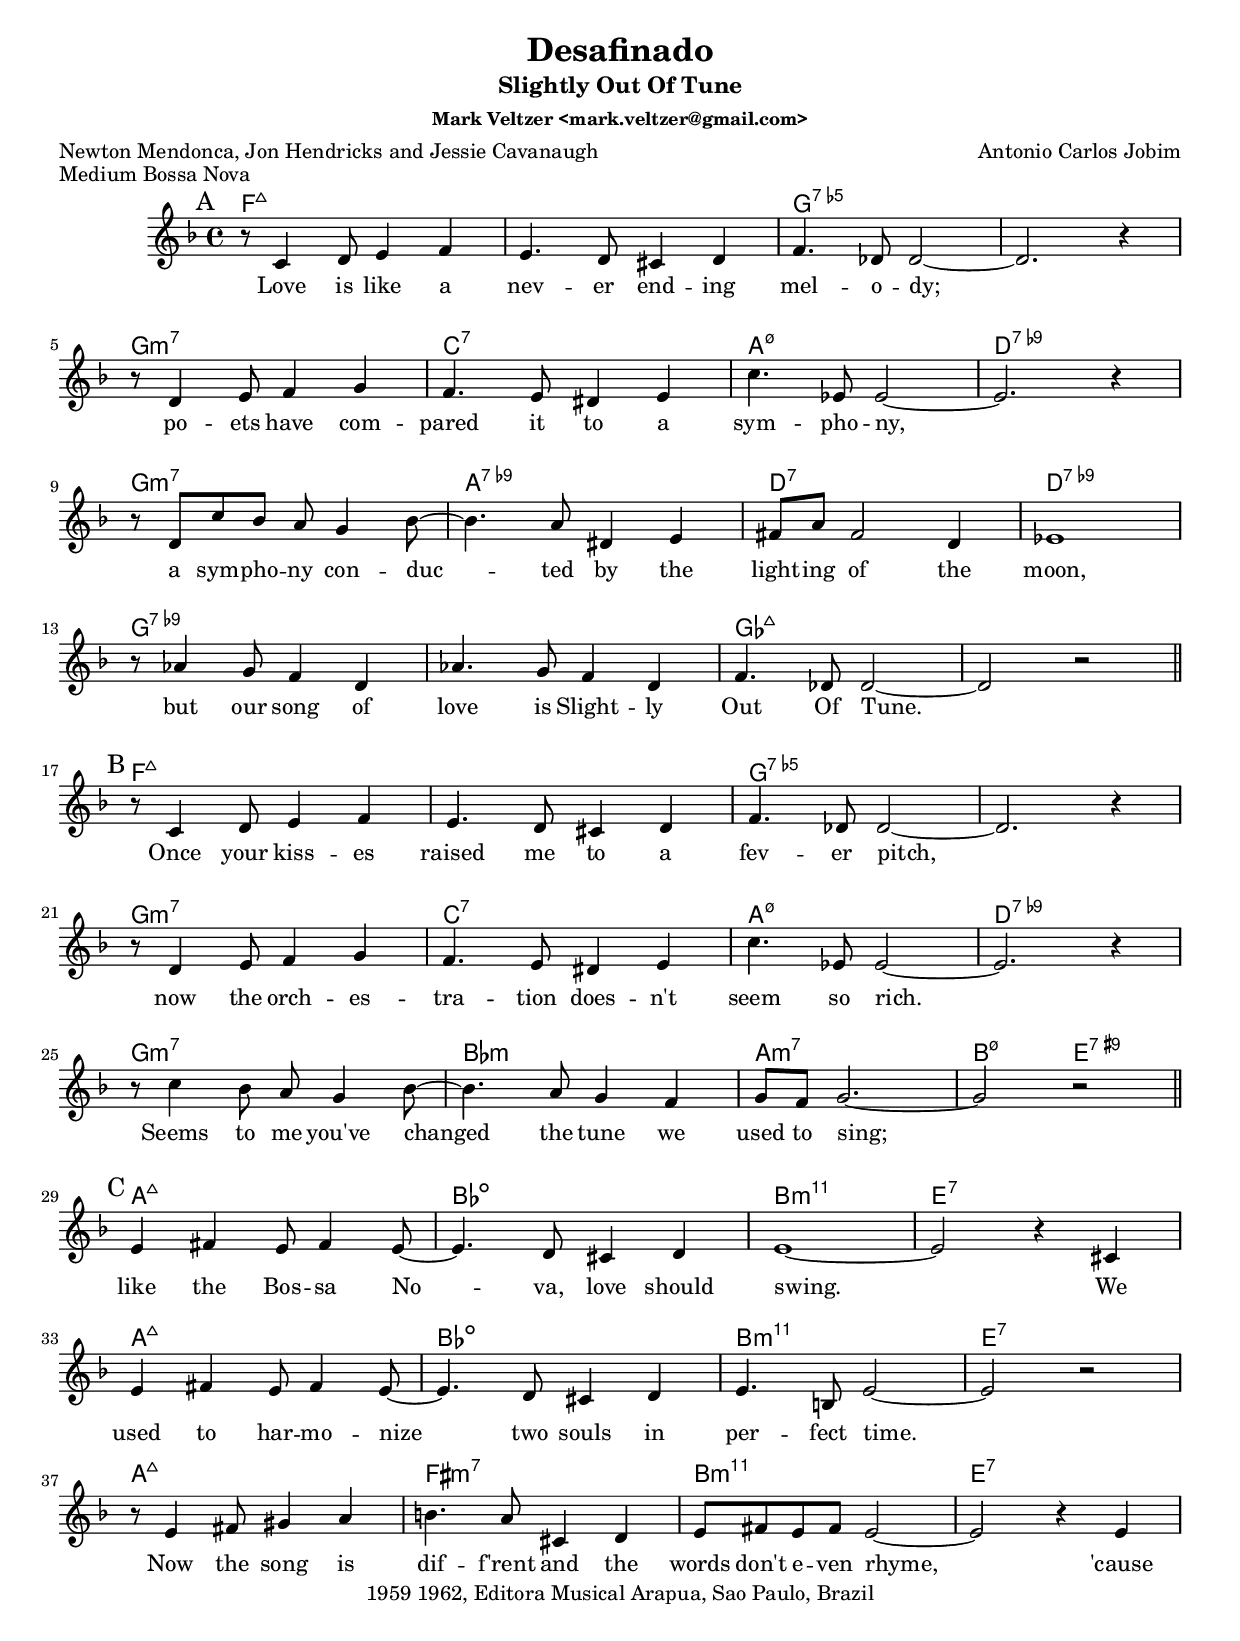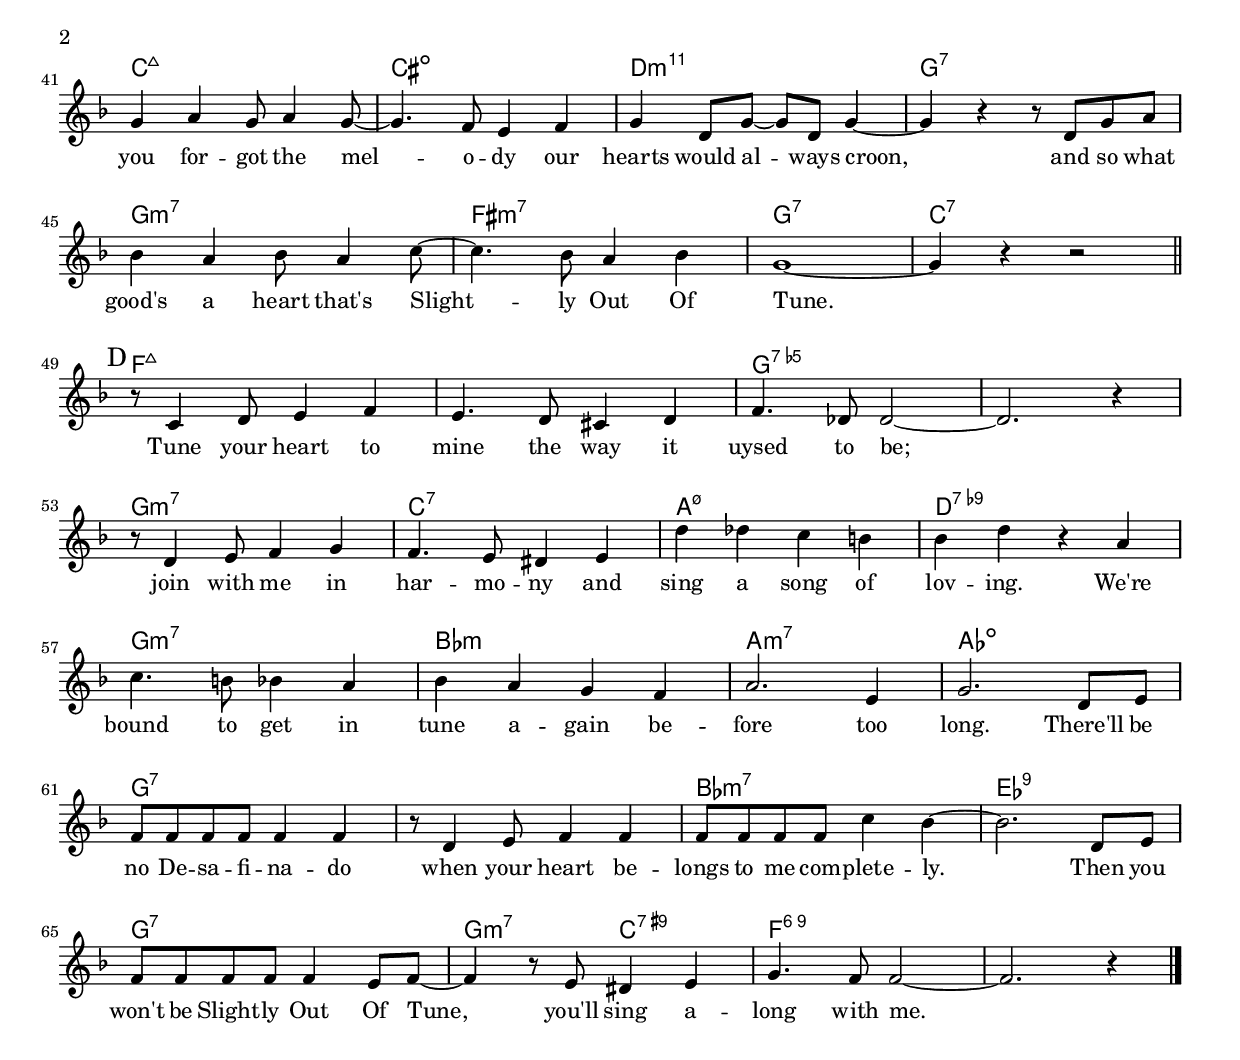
\include "src/include/common.lyi"
\header{
	title="Desafinado"
	subtitle="Slightly Out Of Tune"
	composer="Antonio Carlos Jobim"
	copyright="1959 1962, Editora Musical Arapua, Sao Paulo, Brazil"
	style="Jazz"
	piece="Medium Bossa Nova"
	poet="Newton Mendonca, Jon Hendricks and Jessie Cavanaugh"

	completion="5"
	uuid="c3fff540-a26e-11df-9435-0019d11e5a41"
}

%{
	TODO:
%}

\score {
<<
\chords {
	\set chordChanges = ##t
%%	list of instruments can be found at
%%	http://lilypond.org/doc/v2.11/Documentation/user/lilypond/MIDI-instruments#MIDI-instruments
%%	\set ChordNames.midiInstrument = #"electric guitar (jazz)"
%%	\set ChordNames.midiInstrument = #"piano"
	\set ChordNames.midiInstrument = #"acoustic grand"
%%	\set ChordNames.midiInstrument = #"string ensemble 1"
%%	\set ChordNames.midiInstrument = #"percussive organ"

	f1:maj7 | f1:maj7 | g1:7.5- | g1:7.5- | g1:m7 | c1:7 | a1:m7.5- | d1:9- |
	g1:m7 | a1:9- | d1:7 | d1:9- | g1:9- | g1:9- | ges1:maj7 | ges1:maj7 \bar "||"
	f1:maj7 | f1:maj7 | g1:7.5- | g1:7.5- | g1:m7 | c1:7 | a1:m7.5- | d1:9- |
	g1:m7 | bes1:m | a1:m7 | b2:m7.5- e2:9+ \bar "||"
	a1:maj7 | bes1:dim | b1:m11 | e1:7 |
	a1:maj7 | bes1:dim | b1:m11 | e1:7 |
	a1:maj7 | fis1:m7 | b1:m11 | e1:7 |
	c1:maj7 | cis1:dim | d1:m11 | g1:7 |
	g1:m7 | fis1:m7 | g1:7 | c1:7 \bar "||"
	f1:maj7 | f1:maj7 | g1:7.5- | g1:7.5- | g1:m7 | c1:7 | a1:m7.5- | d1:9- |
	g1:m7 | bes1:m | a1:m7 | aes1:dim | g1:7 | g1:7 | bes1:m7 | ees1:9 |
	g1:7 | g2:m7 c2:9+ | f1:6.9 | f1:6.9 \bar "|."
}

\new Voice="melody" {
	\time 4/4
	\key f \major
%%	list of instruments can be found at
%%	http://lilypond.org/doc/v2.11/Documentation/user/lilypond/MIDI-instruments#MIDI-instruments
	\set Staff.midiInstrument = #"flute"
\mark "A"
	r8 c'4 d'8 e'4 f' |
	e'4. d'8 cis'4 d' |
	f'4. des'8 des'2 ~ |
	des'2. r4 | \break
	r8 d'4 e'8 f'4 g' |
	f'4. e'8 dis'4 e' |
	c''4. ees'8 ees'2 ~ |
	ees'2. r4 | \break
	r8 d' c'' bes' a' g'4 bes'8 ~ |
	bes'4. a'8 dis'4 e' |
	fis'8 a' fis'2 d'4 |
	ees'1 | \break
	r8 aes'4 g'8 f'4 d' |
	aes'4. g'8 f'4 d' |
	f'4. des'8 des'2 ~ |
	des' r | \break
\mark "B"
	r8 c'4 d'8 e'4 f' |
	e'4. d'8 cis'4 d' |
	f'4. des'8 des'2 ~ |
	des'2. r4 | \break
	r8 d'4 e'8 f'4 g' |
	f'4. e'8 dis'4 e' |
	c''4. ees'8 ees'2 ~ |
	ees'2. r4 | \break
	r8 c''4 bes'8 a' g'4 bes'8 ~ |
	bes'4. a'8 g'4 f' |
	g'8 f' g'2. ~ |
	g'2 r | \break
\mark "C"
	e'4 fis' e'8 fis'4 e'8 ~ |
	e'4. d'8 cis'4 d' |
	e'1 ~ |
	e'2 r4 cis' | \break
	e' fis' e'8 fis'4 e'8 ~ |
	e'4. d'8 cis'4 d' |
	e'4. b8 e'2 ~ |
	e' r | \break
	r8 e'4 fis'8 gis'4 a' |
	b'4. a'8 cis'4 d' |
	e'8 fis' e' fis' e'2 ~ |
	e' r4 e' | \break
	g' a' g'8 a'4 g'8 ~ |
	g'4. f'8 e'4 f' |
	g' d'8 g' ~ g' d' g'4 ~ |
	g' r r8 d' g' a' | \break
	bes'4 a' bes'8 a'4 c''8 ~ |
	c''4. bes'8 a'4 bes' |
	g'1 ~ |
	g'4 r r2 | \break
\mark "D"
	r8 c'4 d'8 e'4 f' |
	e'4. d'8 cis'4 d' |
	f'4. des'8 des'2 ~ |
	des'2. r4 | \break
	r8 d'4 e'8 f'4 g' |
	f'4. e'8 dis'4 e' |
	d'' des'' c'' b' |
	bes' d'' r a' | \break

	c''4. b'8 bes'4 a' |
	bes' a' g' f' |
	a'2. e'4 |
	g'2. d'8 e' | \break
	f' f' f' f' f'4 f' |
	r8 d'4 e'8 f'4 f' |
	f'8 f' f' f' c''4 bes' ~ |
	bes'2. d'8 e' | \break
	f' f' f' f' f'4 e'8 f' ~ |
	f'4 r8 e' dis'4 e' |
	g'4. f'8 f'2 ~ |
	f'2. r4 \bar "|."
}

\new Lyrics \lyricsto "melody" {
	Love is like a nev -- er end -- ing mel -- o -- dy;
	po -- ets have com -- pared it to a sym -- pho -- ny,
	a sym -- pho -- ny con -- duc -- ted by the light -- ing of the moon,
	but our song of love is Slight -- ly Out Of Tune.

	Once your kiss -- es raised me to a fev -- er pitch,
	now the orch -- es -- tra -- tion does -- n't seem so rich.
	Seems to me you've changed the tune we used to sing;

	like the Bos -- sa No -- va, love should swing.
	We used to har -- mo -- nize two souls in per -- fect time.
	Now the song is dif -- f'rent and the words don't e -- ven rhyme,
	'cause you for -- got the mel -- o -- dy our hearts would al -- ways croon,
	and so what good's a heart that's Slight -- ly Out Of Tune.

	Tune your heart to mine the way it uysed to be;
	join with me in har -- mo -- ny and sing a song of lov -- ing.
	We're bound to get in tune a -- gain be -- fore too long.
	There'll be no De -- sa -- fi -- na -- do when your heart be -- longs to me com -- plete -- ly.
	Then you won't be Slight -- ly Out Of Tune, you'll sing a -- long with me.
}
>>
	\midi {
		\context {
			\Score
			tempoWholesPerMinute = #(ly:make-moment 130 4)
		}
	}
	\layout {}
}
